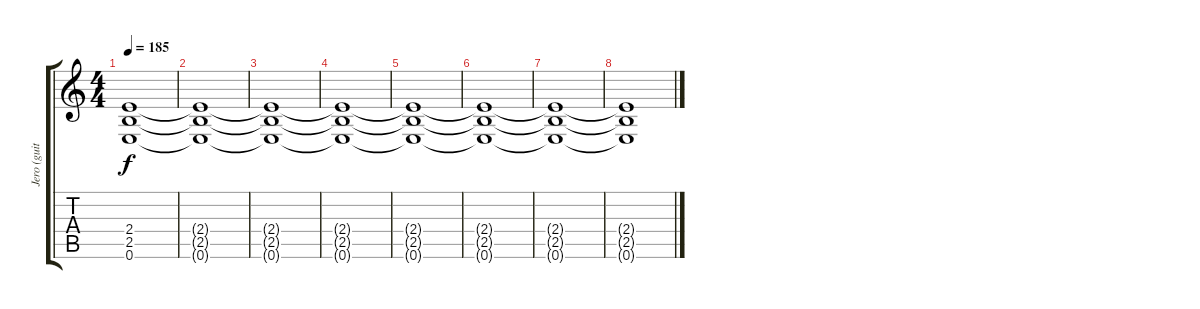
\track ("Jero (guitarra)" "Jero (guit") {instrument distortionguitar}
\staff {score tabs}
\tuning (E4 B3 G3 D3 A2 E2) {hide}
\ts (4 4)
\tempo 185
\clef g2
\ks c
(2.4{t} 2.5{t} 0.6{t}).1{dy f} |
(2.4{t} 2.5{t} 0.6{t}).1 |
(2.4{t} 2.5{t} 0.6{t}).1{volume 14} |
(2.4{t} 2.5{t} 0.6{t}).1{volume 12} |
(2.4{t} 2.5{t} 0.6{t}).1{volume 8} |
(2.4{t} 2.5{t} 0.6{t}).1{volume 7} |
(2.4{t} 2.5{t} 0.6{t}).1{volume 3} |
(2.4{t} 2.5{t} 0.6{t}).1{volume 0}
